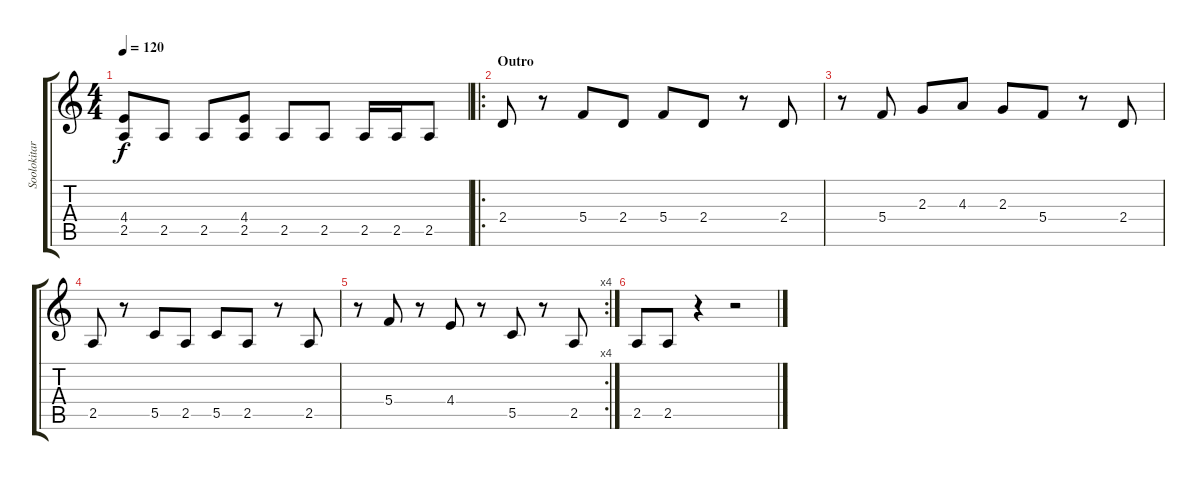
\track ("Soolokitara" "Soolokitar") {instrument distortionguitar}
\staff {score tabs}
\tuning (D4 A3 F3 C3 G2 D2) {hide}
\ts (4 4)
\tempo 120
\clef g2
\ks c
(4.4 2.5).8{dy f} 2.5.8 2.5.8 (4.4 2.5).8 2.5.8 2.5.8 2.5.16 2.5.16 2.5.8 |
\ro
\section ("" "Outro")
2.4.8{volume 16} r.8 5.4.8 2.4.8 5.4.8 2.4.8 r.8 2.4.8 |
r.8 5.4.8 2.3.8 4.3.8 2.3.8 5.4.8 r.8 2.4.8 |
2.5.8 r.8 5.5.8 2.5.8 5.5.8 2.5.8 r.8 2.5.8 |
\rc 4
r.8 5.4.8 r.8 4.4.8 r.8 5.5.8 r.8 2.5.8 |
2.5.8 2.5.8 r.4 r.2
